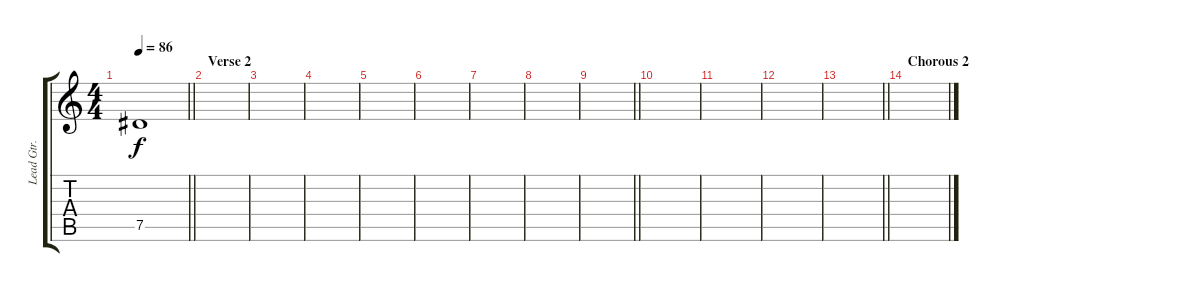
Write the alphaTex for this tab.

\track ("Lead Gtr." "Lead Gtr.") {instrument distortionguitar}
\staff {score tabs}
\tuning (Eb4 Bb3 Gb3 Db3 Ab2 Db2) {hide}
\ts (4 4)
\tempo 86
\clef g2
\barLineRight lightlight
\ks c
7.5{t}.1{dy f} |
\section ("" "Verse 2")
|
|
|
|
|
|
|
\barLineRight lightlight
|
\section ("" "")
|
|
|
\barLineRight lightlight
|
\section ("" "Chorous 2")
